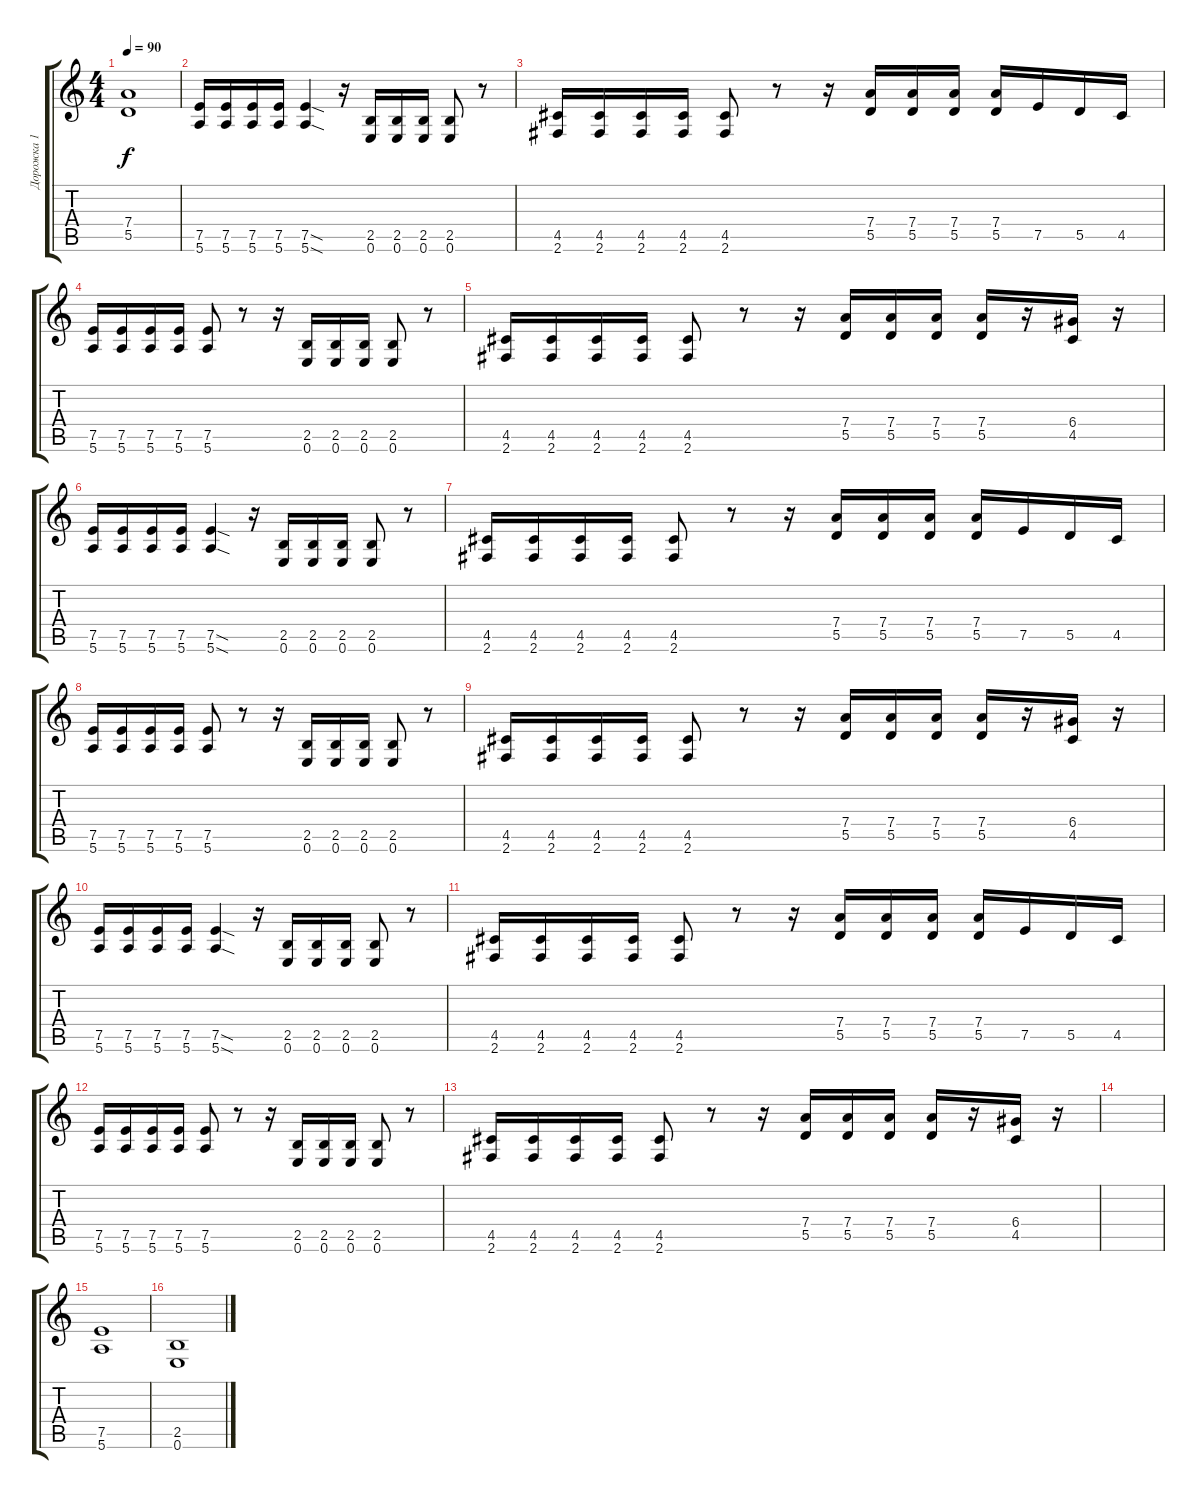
\track ("Дорожка 1" "Дорожка 1") {instrument distortionguitar}
\staff {score tabs}
\tuning (E4 B3 G3 D3 A2 E2) {hide}
\ts (4 4)
\tempo 90
\clef g2
\ks c
(7.4 5.5).1{dy f} |
(7.5 5.6).16 (7.5 5.6).16 (7.5 5.6).16 (7.5 5.6).16 (7.5{sod} 5.6{sod}).4 r.16 (2.5 0.6).16 (2.5 0.6).16 (2.5 0.6).16 (2.5 0.6).8 r.8 |
(4.5 2.6).16 (4.5 2.6).16 (4.5 2.6).16 (4.5 2.6).16 (4.5 2.6).8 r.8 r.16 (7.4 5.5).16 (7.4 5.5).16 (7.4 5.5).16 (7.4 5.5).16 7.5.16 5.5.16 4.5.16 |
(7.5 5.6).16 (7.5 5.6).16 (7.5 5.6).16 (7.5 5.6).16 (7.5 5.6).8 r.8 r.16 (2.5 0.6).16 (2.5 0.6).16 (2.5 0.6).16 (2.5 0.6).8 r.8 |
(4.5 2.6).16 (4.5 2.6).16 (4.5 2.6).16 (4.5 2.6).16 (4.5 2.6).8 r.8 r.16 (7.4 5.5).16 (7.4 5.5).16 (7.4 5.5).16 (7.4 5.5).16 r.16 (6.4 4.5).16 r.16 |
(7.5 5.6).16 (7.5 5.6).16 (7.5 5.6).16 (7.5 5.6).16 (7.5{sod} 5.6{sod}).4 r.16 (2.5 0.6).16 (2.5 0.6).16 (2.5 0.6).16 (2.5 0.6).8 r.8 |
(4.5 2.6).16 (4.5 2.6).16 (4.5 2.6).16 (4.5 2.6).16 (4.5 2.6).8 r.8 r.16 (7.4 5.5).16 (7.4 5.5).16 (7.4 5.5).16 (7.4 5.5).16 7.5.16 5.5.16 4.5.16 |
(7.5 5.6).16 (7.5 5.6).16 (7.5 5.6).16 (7.5 5.6).16 (7.5 5.6).8 r.8 r.16 (2.5 0.6).16 (2.5 0.6).16 (2.5 0.6).16 (2.5 0.6).8 r.8 |
(4.5 2.6).16 (4.5 2.6).16 (4.5 2.6).16 (4.5 2.6).16 (4.5 2.6).8 r.8 r.16 (7.4 5.5).16 (7.4 5.5).16 (7.4 5.5).16 (7.4 5.5).16 r.16 (6.4 4.5).16 r.16 |
(7.5 5.6).16 (7.5 5.6).16 (7.5 5.6).16 (7.5 5.6).16 (7.5{sod} 5.6{sod}).4 r.16 (2.5 0.6).16 (2.5 0.6).16 (2.5 0.6).16 (2.5 0.6).8 r.8 |
(4.5 2.6).16 (4.5 2.6).16 (4.5 2.6).16 (4.5 2.6).16 (4.5 2.6).8 r.8 r.16 (7.4 5.5).16 (7.4 5.5).16 (7.4 5.5).16 (7.4 5.5).16 7.5.16 5.5.16 4.5.16 |
(7.5 5.6).16 (7.5 5.6).16 (7.5 5.6).16 (7.5 5.6).16 (7.5 5.6).8 r.8 r.16 (2.5 0.6).16 (2.5 0.6).16 (2.5 0.6).16 (2.5 0.6).8 r.8 |
(4.5 2.6).16 (4.5 2.6).16 (4.5 2.6).16 (4.5 2.6).16 (4.5 2.6).8 r.8 r.16 (7.4 5.5).16 (7.4 5.5).16 (7.4 5.5).16 (7.4 5.5).16 r.16 (6.4 4.5).16 r.16 |
|
(7.5 5.6).1 |
(2.5 0.6).1
